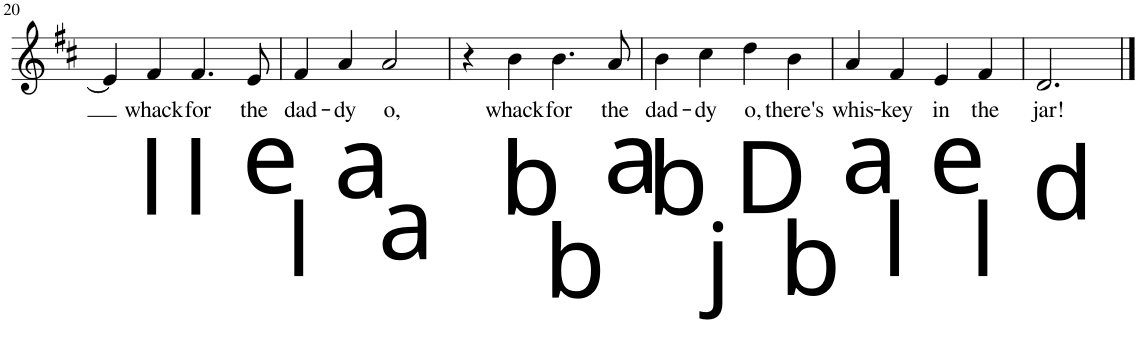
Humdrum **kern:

**kern	**text
*part1	*part1
*staff1	*staff1
*I"Irish Flute	*
*I'Ir. Fl.	*
!!LO:PB:g=z
*clefG2	*
*k[f#c#]	*
*M4/4	*
=20	=20
4e/]	.
!LO:TX:b:t=l	!
!	!LO:LY:b
4f#/	whack
!LO:TX:b:t=l	!
!	!LO:LY:b
4.f#/	for
!LO:TX:b:t=e	!
!	!LO:LY:b
8e/	the
=21	=21
!LO:TX:b:t=l	!
!	!LO:LY:b
4f#/	dad-
!LO:TX:b:t=a	!
!	!LO:LY:b
4a/	-dy
!LO:TX:b:t=a	!
!	!LO:LY:b
2a/	o,
=22	=22
4r	.
!LO:TX:b:t=b	!
!	!LO:LY:b
4b\	whack
!LO:TX:b:t=b	!
!	!LO:LY:b
4.b\	for
!LO:TX:b:t=a	!
!	!LO:LY:b
8a/	the
=23	=23
!LO:TX:b:t=b	!
!	!LO:LY:b
4b\	dad-
!LO:TX:b:t=j	!
!	!LO:LY:b
4cc#\	-dy
!LO:TX:b:t=D	!
!	!LO:LY:b
4dd\	o,
!LO:TX:b:t=b	!
!	!LO:LY:b
4b\	there's
=24	=24
!LO:TX:b:t=a	!
!	!LO:LY:b
4a/	whis-
!LO:TX:b:t=l	!
!	!LO:LY:b
4f#/	-key
!LO:TX:b:t=e	!
!	!LO:LY:b
4e/	in
!LO:TX:b:t=l	!
!	!LO:LY:b
4f#/	the
=25	=25
!LO:TX:b:t=d	!
!	!LO:LY:b
2.d/	jar!
==	==
*-	*-
